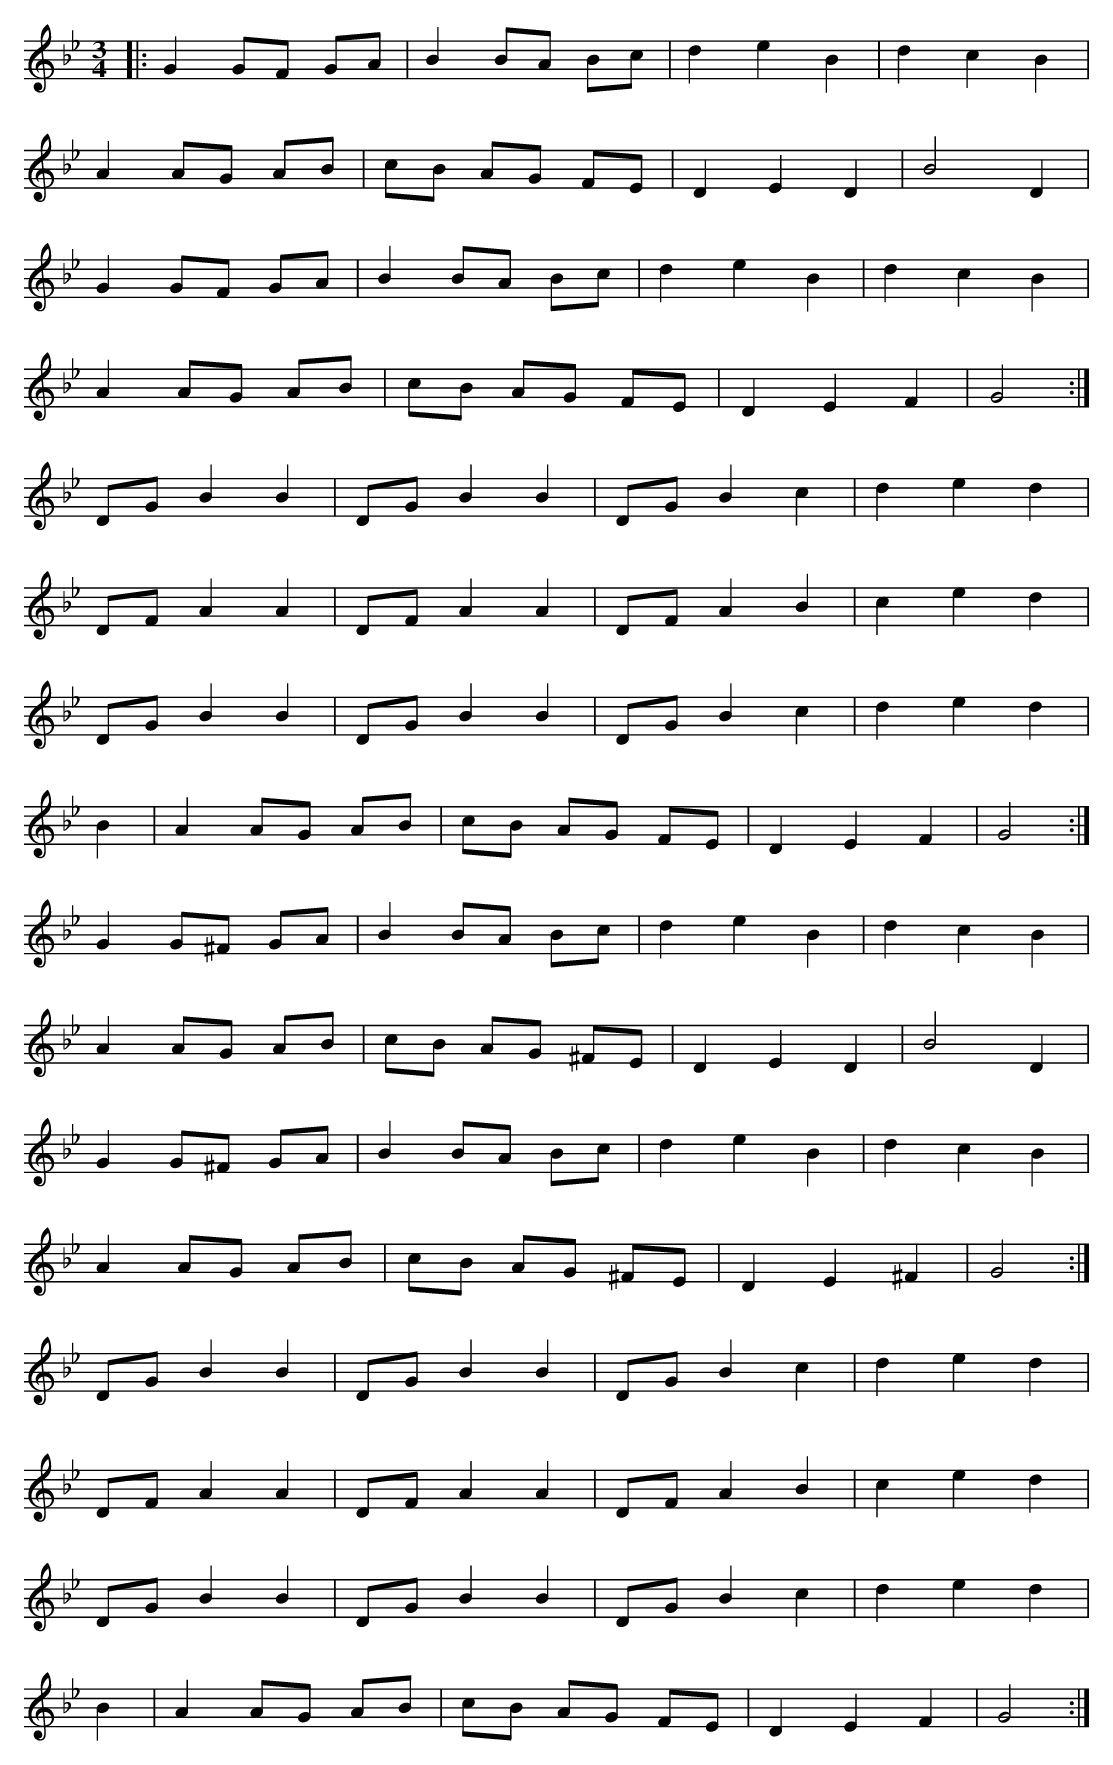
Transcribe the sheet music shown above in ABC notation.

X:1
M:3/4
K:Gmin
|:G2 GF GA|B2 BA Bc|d2 e2 B2|d2 c2 B2|
A2 AG AB|cB AG FE|D2 E2 D2|B4 D2|
G2 GF GA|B2 BA Bc|d2 e2 B2|d2 c2 B2|
A2 AG AB|cB AG FE|D2 E2 F2|G4:|
DG B2 B2|DG B2 B2|DG B2 c2|d2 e2 d2|
DF A2 A2|DF A2 A2|DF A2 B2|c2 e2 d2|
DG B2 B2|DG B2 B2|DG B2 c2|d2 e2 d2|
B2|A2 AG AB|cB AG FE|D2 E2 F2|G4:|
G2 G^F GA|B2 BA Bc|d2 e2 B2|d2 c2 B2|
A2 AG AB|cB AG ^FE|D2 E2 D2|B4 D2|
G2 G^F GA|B2 BA Bc|d2 e2 B2|d2 c2 B2|
A2 AG AB|cB AG ^FE|D2 E2 ^F2|G4:|
DG B2 B2|DG B2 B2|DG B2 c2|d2 e2 d2|
DF A2 A2|DF A2 A2|DF A2 B2|c2 e2 d2|
DG B2 B2|DG B2 B2|DG B2 c2|d2 e2 d2|
B2|A2 AG AB|cB AG FE|D2 E2 F2|G4:|
